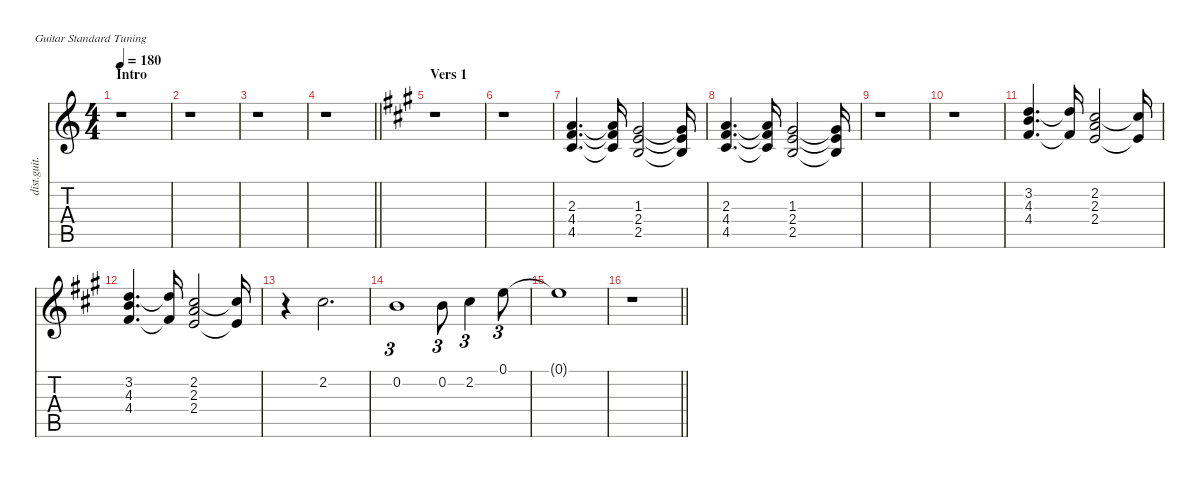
\defaultSystemsLayout 4
\hideDynamics
\bracketExtendMode nobrackets
\otherSystemsTrackNameOrientation horizontal
\track ("Guitar" "dist.guit.") {instrument distortionguitar}
\staff {score tabs}
\tuning (E4 B3 G3 D3 A2 E2)
\ts (4 4)
\beaming (8 2 2 2 2)
\section ("" "Intro")
\tempo 180
\clef g2
\ks c
r.1{dy mf instrument distortionguitar beam Down} |
r.1{beam Down} |
r.1{beam Down} |
\barLineRight lightlight
r.1{beam Down} |
\section ("" "Vers 1")
\ks a
r.1{beam Down} |
r.1{beam Down} |
(2.3{acc forcenatural} 4.4{acc #} 4.5{acc #}).4{d beam Up} (2.3{t acc forcenatural} 4.4{t acc #} 4.5{t acc #}).16{dy f beam Up} (1.3{acc #} 2.4{acc forcenatural} 2.5{acc forcenatural}).2{dy mf beam Up} (1.3{t acc #} 2.4{t acc forcenatural} 2.5{t acc forcenatural}).16{dy f beam Up} |
(2.3{acc forcenatural} 4.4{acc #} 4.5{acc #}).4{d dy mf beam Up} (2.3{t acc forcenatural} 4.4{t acc #} 4.5{t acc #}).16{dy f beam Up} (1.3{acc #} 2.4{acc forcenatural} 2.5{acc forcenatural}).2{dy mf beam Up} (1.3{t acc #} 2.4{t acc forcenatural} 2.5{t acc forcenatural}).16{dy f beam Up} |
r.1{beam Down} |
r.1{beam Down} |
(3.2{acc forcenatural} 4.3{acc forcenatural} 4.4{acc #}).4{d dy mf beam Up} (3.2{t acc forcenatural} 4.4{t acc #}).16{dy f beam Up} (2.2{acc #} 2.3{acc forcenatural} 2.4{acc forcenatural}).2{dy mf beam Up} (2.2{t acc #} 2.4{t acc forcenatural}).16{dy f beam Up} |
(3.2{acc forcenatural} 4.3{acc forcenatural} 4.4{acc #}).4{d dy mf beam Up} (3.2{t acc forcenatural} 4.4{t acc #}).16{dy f beam Up} (2.2{acc #} 2.3{acc forcenatural} 2.4{acc forcenatural}).2{dy mf beam Up} (2.2{t acc #} 2.4{t acc forcenatural}).16{dy f beam Up} |
r.4{beam Down} 2.2{acc #}.2{d beam Down} |
0.2{acc forcenatural}.1{tu (3 2) beam Down} 0.2{acc forcenatural}.8{tu (3 2) beam Down} 2.2{acc #}.4{tu (3 2) beam Down} 0.1{acc forcenatural}.8{tu (3 2) beam Down} |
0.1{t acc forcenatural}.1{beam Down} |
\barLineRight lightlight
r.1{beam Down}
